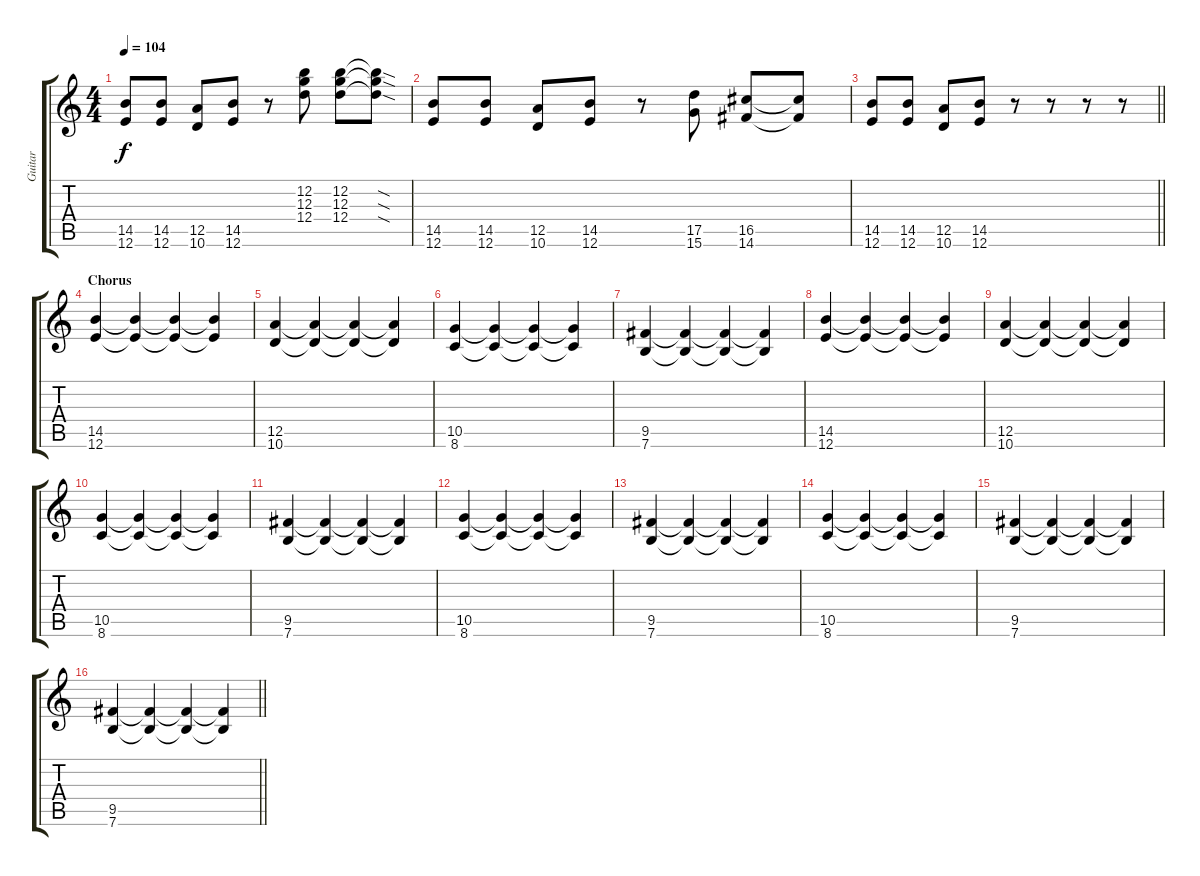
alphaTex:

\track ("Guitar" "Guitar") {instrument distortionguitar}
\staff {score tabs}
\tuning (E4 B3 G3 D3 A2 E2) {hide}
\ts (4 4)
\tempo 104
\clef g2
\ks c
(14.5 12.6).8{dy f} (14.5 12.6).8 (12.5 10.6).8 (14.5 12.6).8 r.8 (12.2 12.3 12.4).8 (12.2 12.3 12.4).8 (12.2{sod t} 12.3{sod t} 12.4{sod t}).8 |
(14.5 12.6).8 (14.5 12.6).8 (12.5 10.6).8 (14.5 12.6).8 r.8 (17.5 15.6).8 (16.5 14.6).8 (16.5{t} 14.6{t}).8 |
\barLineRight lightlight
(14.5 12.6).8 (14.5 12.6).8 (12.5 10.6).8 (14.5 12.6).8 r.8 r.8 r.8 r.8 |
\section ("" "Chorus")
(14.5 12.6).4 (14.5{t} 12.6{t}).4 (14.5{t} 12.6{t}).4 (14.5{t} 12.6{t}).4 |
(12.5 10.6).4 (12.5{t} 10.6{t}).4 (12.5{t} 10.6{t}).4 (12.5{t} 10.6{t}).4 |
(10.5 8.6).4 (10.5{t} 8.6{t}).4 (10.5{t} 8.6{t}).4 (10.5{t} 8.6{t}).4 |
(9.5 7.6).4 (9.5{t} 7.6{t}).4 (9.5{t} 7.6{t}).4 (9.5{t} 7.6{t}).4 |
(14.5 12.6).4 (14.5{t} 12.6{t}).4 (14.5{t} 12.6{t}).4 (14.5{t} 12.6{t}).4 |
(12.5 10.6).4 (12.5{t} 10.6{t}).4 (12.5{t} 10.6{t}).4 (12.5{t} 10.6{t}).4 |
(10.5 8.6).4 (10.5{t} 8.6{t}).4 (10.5{t} 8.6{t}).4 (10.5{t} 8.6{t}).4 |
(9.5 7.6).4 (9.5{t} 7.6{t}).4 (9.5{t} 7.6{t}).4 (9.5{t} 7.6{t}).4 |
(10.5 8.6).4 (10.5{t} 8.6{t}).4 (10.5{t} 8.6{t}).4 (10.5{t} 8.6{t}).4 |
(9.5 7.6).4 (9.5{t} 7.6{t}).4 (9.5{t} 7.6{t}).4 (9.5{t} 7.6{t}).4 |
(10.5 8.6).4 (10.5{t} 8.6{t}).4 (10.5{t} 8.6{t}).4 (10.5{t} 8.6{t}).4 |
(9.5 7.6).4 (9.5{t} 7.6{t}).4 (9.5{t} 7.6{t}).4 (9.5{t} 7.6{t}).4 |
\barLineRight lightlight
(9.5 7.6).4 (9.5{t} 7.6{t}).4 (9.5{t} 7.6{t}).4 (9.5{t} 7.6{t}).4
